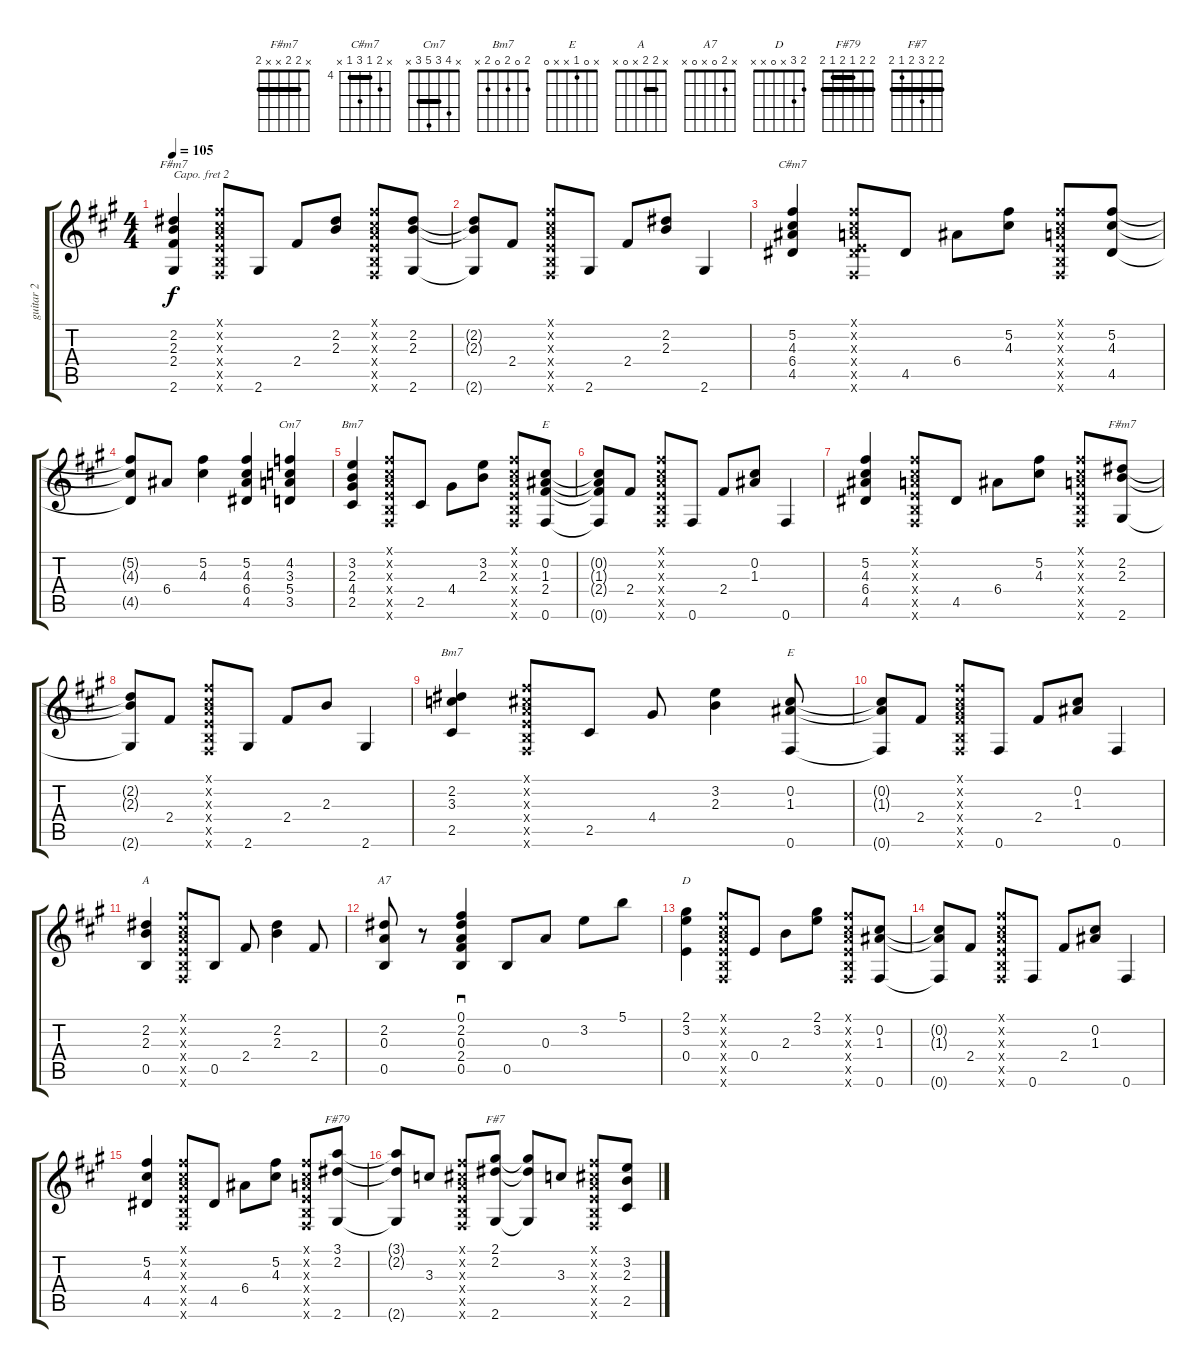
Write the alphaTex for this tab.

\track ("guitar 2" "guitar 2") {instrument acousticguitarsteel}
\staff {score tabs}
\capo 2
\tuning (E4 B3 G3 D3 A2 E2) {hide}
\chord ("F#m7" x 2 2 2 x 2) {barre 2}
\chord ("C#m7" x 5 4 6 4 x) {firstfret 4 barre 4}
\chord ("Cm7" x 4 3 5 3 x) {barre 3}
\chord ("Bm7" x 3 2 4 2 x) {barre 2}
\chord ("E" x 0 1 2 x 0)
\chord ("F#m7" x 2 2 x x 2) {barre 2}
\chord ("Bm7" 2 0 2 0 2 x)
\chord ("E" x 0 1 x x 0)
\chord ("A" x 2 2 x 0 x) {barre 2}
\chord ("A7" x 2 0 x 0 x)
\chord ("D" 2 3 x 0 x x)
\chord ("F#79" 2 2 1 2 1 2) {barre (1 2)}
\chord ("F#7" 2 2 3 2 1 2) {barre 2}
\ts (4 4)
\tempo 105
\clef g2
\ks a
(2.2 2.3 2.4 2.6).4{ch "F#m7" dy f} (0.1{x} 0.2{x} 0.3{x} 0.4{x} 0.5{x} 0.6{x}).8 2.6.8 2.4.8 (2.2 2.3).8 (0.1{x} 0.2{x} 0.3{x} 0.4{x} 0.5{x} 0.6{x}).8 (2.2 2.3 2.6).8 |
(2.2{t} 2.3{t} 2.6{t}).8 2.4.8 (0.1{x} 0.2{x} 0.3{x} 0.4{x} 0.5{x} 0.6{x}).8 2.6.8 2.4.8 (2.2 2.3).8 2.6.4 |
(5.2 4.3 6.4 4.5).4{ch "C#m7"} (0.1{x} 0.2{x} 0.3{x} 0.4{x} 4.5{x} 0.6{x}).8 4.5.8 6.4.8 (5.2 4.3).8 (0.1{x} 0.2{x} 0.3{x} 0.4{x} 0.5{x} 0.6{x}).8 (5.2 4.3 4.5).8 |
(5.2{t} 4.3{t} 4.5{t}).8 6.4.8 (5.2 4.3).4 (5.2 4.3 6.4 4.5).4 (4.2 3.3 5.4 3.5).4{ch "Cm7"} |
(3.2 2.3 4.4 2.5).4{ch "Bm7"} (0.1{x} 0.2{x} 0.3{x} 0.4{x} 0.5{x} 0.6{x}).8 2.5.8 4.4.8 (3.2 2.3).8 (0.1{x} 0.2{x} 0.3{x} 0.4{x} 0.5{x} 0.6{x}).8 (0.2 1.3 2.4 0.6).8{ch "E"} |
(0.2{t} 1.3{t} 2.4{t} 0.6{t}).8 2.4.8 (0.1{x} 0.2{x} 0.3{x} 0.4{x} 0.5{x} 0.6{x}).8 0.6.8 2.4.8 (0.2 1.3).8 0.6.4 |
(5.2 4.3 6.4 4.5).4 (0.1{x} 0.2{x} 0.3{x} 0.4{x} 0.5{x} 0.6{x}).8 4.5.8 6.4.8 (5.2 4.3).8 (0.1{x} 0.2{x} 0.3{x} 0.4{x} 0.5{x} 0.6{x}).8 (2.2 2.3 2.6).8{ch "F#m7"} |
(2.2{t} 2.3{t} 2.6{t}).8 2.4.8 (0.1{x} 0.2{x} 0.3{x} 0.4{x} 0.5{x} 0.6{x}).8 2.6.8 2.4.8 2.3.8 2.6.4 |
(2.2 3.3 2.5).4{ch "Bm7"} (0.1{x} 0.2{x} 0.3{x} 0.4{x} 0.5{x} 0.6{x}).8 2.5.8 4.4.8 (3.2 2.3).4 (0.2 1.3 0.6).8{ch "E"} |
(0.2{t} 1.3{t} 0.6{t}).8 2.4.8 (0.1{x} 0.2{x} 0.3{x} 2.4{x} 0.5{x} 0.6{x}).8 0.6.8 2.4.8 (0.2 1.3).8 0.6.4 |
(2.2 2.3 0.5).4{ch "A"} (0.1{x} 0.2{x} 0.3{x} 0.4{x} 0.5{x} 0.6{x}).8 0.5.8 2.4.8 (2.2 2.3).4 2.4.8 |
(2.2 0.3 0.5).8{ch "A7"} r.8 (0.1 2.2 0.3 2.4 0.5).4{sd} 0.5.8 0.3.8 3.2.8 5.1.8 |
(2.1 3.2 0.4).4{ch "D"} (0.1{x} 0.2{x} 0.3{x} 0.4{x} 0.5{x} 0.6{x}).8 0.4.8 2.3.8 (2.1 3.2).8 (0.1{x} 0.2{x} 0.3{x} 0.4{x} 0.5{x} 0.6{x}).8 (0.2 1.3 0.6).8 |
(0.2{t} 1.3{t} 0.6{t}).8 2.4.8 (0.1{x} 0.2{x} 0.3{x} 0.4{x} 0.5{x} 0.6{x}).8 0.6.8 2.4.8 (0.2 1.3).8 0.6.4 |
(5.2 4.3 4.5).4 (0.1{x} 0.2{x} 0.3{x} 0.4{x} 0.5{x} 0.6{x}).8 4.5.8 6.4.8 (5.2 4.3).8 (0.1{x} 0.2{x} 0.3{x} 0.4{x} 0.5{x} 0.6{x}).8 (3.1 2.2 2.6).8{ch "F#79"} |
(3.1{t} 2.2{t} 2.6{t}).8 3.3.8 (0.1{x} 0.2{x} 0.3{x} 0.4{x} 0.5{x} 0.6{x}).8 (2.1 2.2 2.6).8{ch "F#7"} (2.1{t} 2.2{t} 2.6{t}).8 3.3.8 (0.1{x} 0.2{x} 0.3{x} 0.4{x} 0.5{x} 0.6{x}).8 (3.2 2.3 2.5).8
